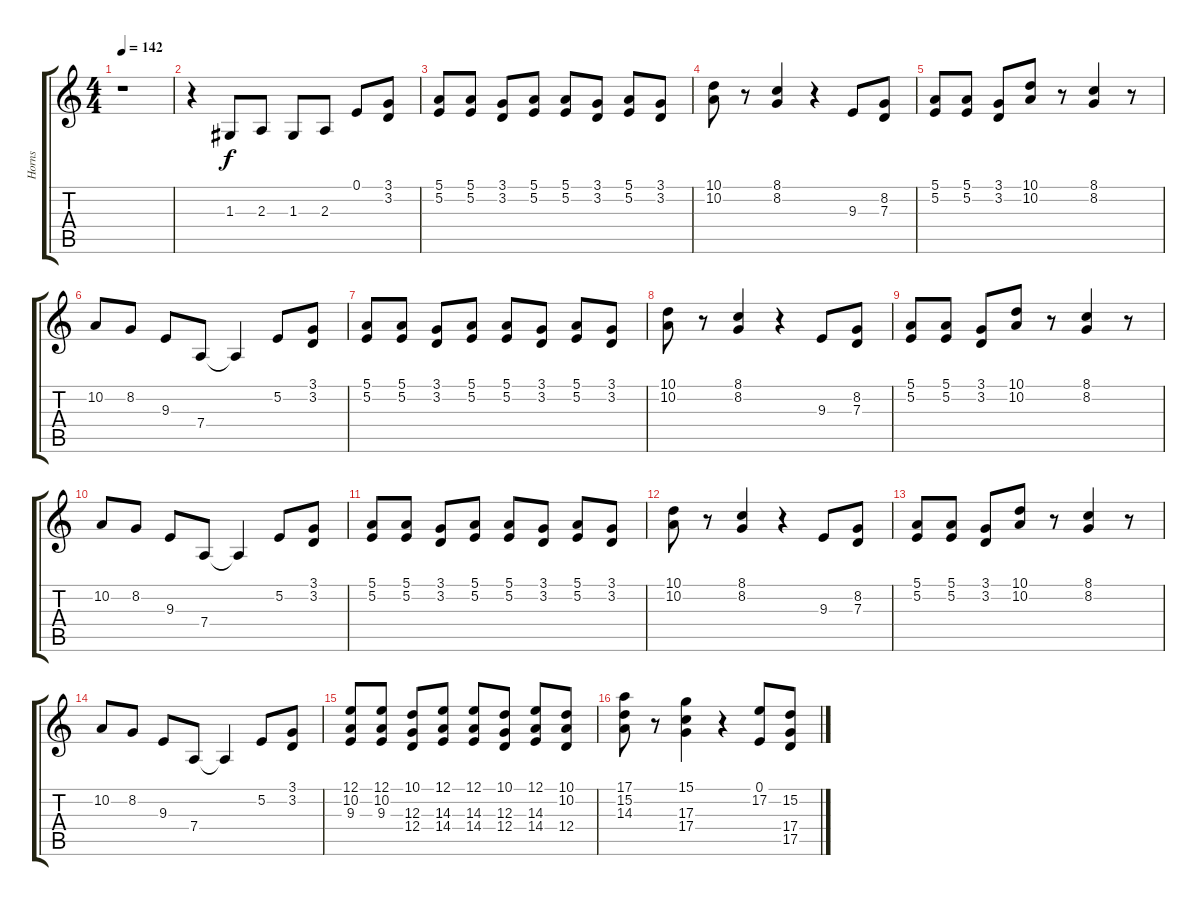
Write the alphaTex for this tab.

\track ("Horns" "Horns") {instrument brasssection}
\staff {score tabs}
\tuning (E4 B3 G3 D3 A2 E2) {hide}
\ts (4 4)
\tempo 142
\clef g2
\ks c
r.1{dy f} |
r.4 1.3.8 2.3.8 1.3.8 2.3.8 0.1.8 (3.1 3.2).8 |
(5.1 5.2).8 (5.1 5.2).8 (3.1 3.2).8 (5.1 5.2).8 (5.1 5.2).8 (3.1 3.2).8 (5.1 5.2).8 (3.1 3.2).8 |
(10.1 10.2).8 r.8 (8.1 8.2).4 r.4 9.3.8 (8.2 7.3).8 |
(5.1 5.2).8 (5.1 5.2).8 (3.1 3.2).8 (10.1 10.2).8 r.8 (8.1 8.2).4 r.8 |
10.2.8 8.2.8 9.3.8 7.4.8 7.4{t}.4 5.2.8 (3.1 3.2).8 |
(5.1 5.2).8 (5.1 5.2).8 (3.1 3.2).8 (5.1 5.2).8 (5.1 5.2).8 (3.1 3.2).8 (5.1 5.2).8 (3.1 3.2).8 |
(10.1 10.2).8 r.8 (8.1 8.2).4 r.4 9.3.8 (8.2 7.3).8 |
(5.1 5.2).8 (5.1 5.2).8 (3.1 3.2).8 (10.1 10.2).8 r.8 (8.1 8.2).4 r.8 |
10.2.8 8.2.8 9.3.8 7.4.8 7.4{t}.4 5.2.8 (3.1 3.2).8 |
(5.1 5.2).8 (5.1 5.2).8 (3.1 3.2).8 (5.1 5.2).8 (5.1 5.2).8 (3.1 3.2).8 (5.1 5.2).8 (3.1 3.2).8 |
(10.1 10.2).8 r.8 (8.1 8.2).4 r.4 9.3.8 (8.2 7.3).8 |
(5.1 5.2).8 (5.1 5.2).8 (3.1 3.2).8 (10.1 10.2).8 r.8 (8.1 8.2).4 r.8 |
10.2.8 8.2.8 9.3.8 7.4.8 7.4{t}.4 5.2.8 (3.1 3.2).8 |
(12.1 10.2 9.3).8 (12.1 10.2 9.3).8 (10.1 12.3 12.4).8 (12.1 14.3 14.4).8 (12.1 14.3 14.4).8 (10.1 12.3 12.4).8 (12.1 14.3 14.4).8 (10.1 10.2 12.4).8 |
(17.1 15.2 14.3).8 r.8 (15.1 17.3 17.4).4 r.4 (0.1 17.2).8 (15.2 17.4 17.5).8
